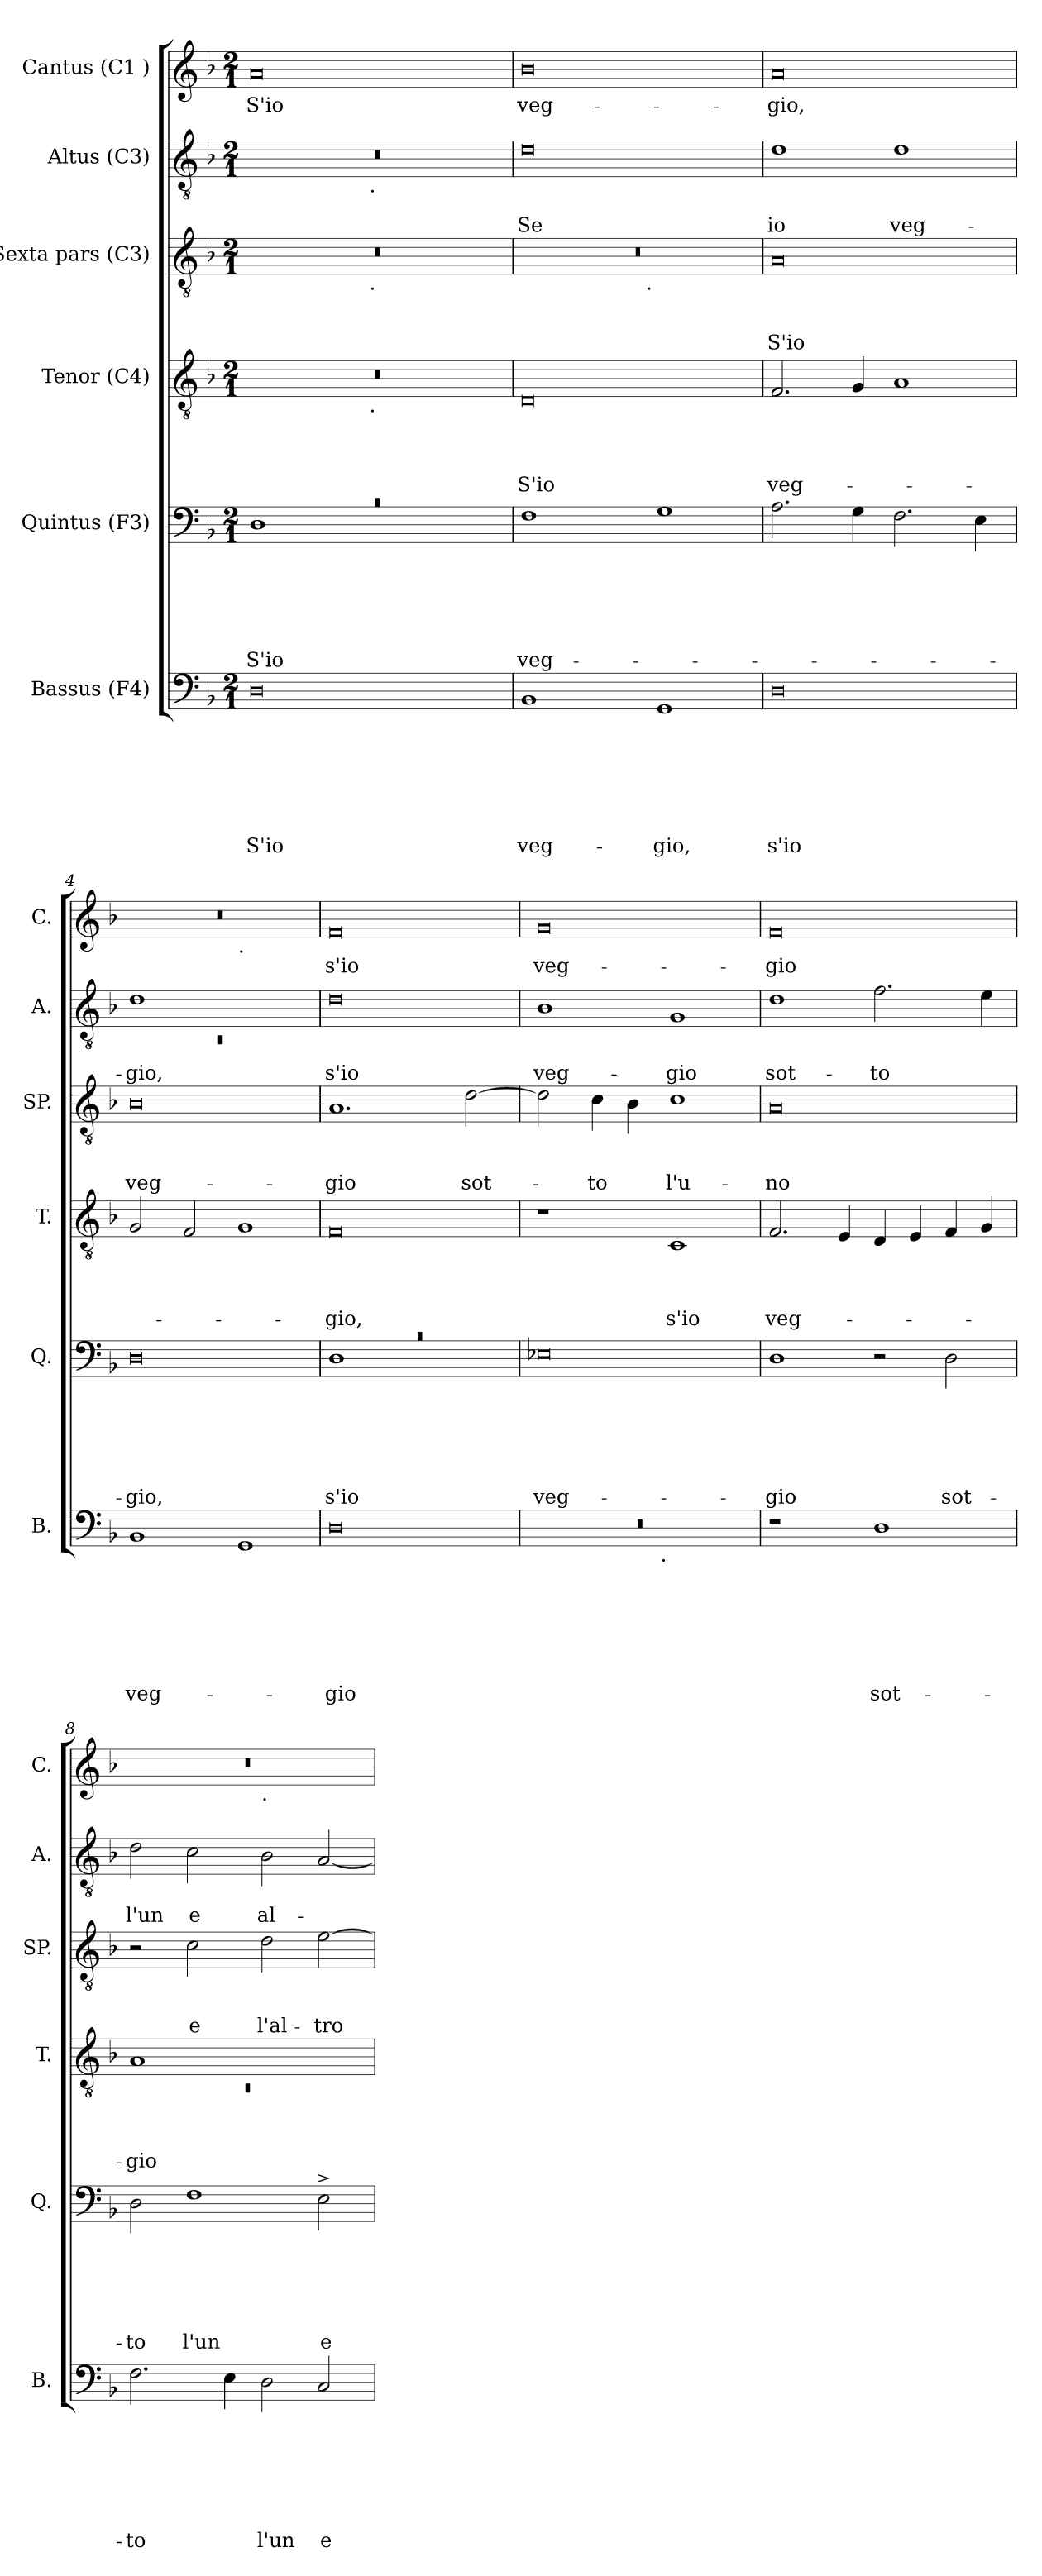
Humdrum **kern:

**kern	**text	**text	**text	**text	**text	**text	**text	**kern	**text	**text	**text	**text	**text	**text	**kern	**text	**text	**text	**text	**kern	**text	**text	**text	**kern	**text	**text	**kern	**text
*part6	*part6	*part6	*part6	*part6	*part6	*part6	*part6	*part5	*part5	*part5	*part5	*part5	*part5	*part5	*part4	*part4	*part4	*part4	*part4	*part3	*part3	*part3	*part3	*part2	*part2	*part2	*part1	*part1
*staff6	*staff6	*staff6	*staff6	*staff6	*staff6	*staff6	*staff6	*staff5	*staff5	*staff5	*staff5	*staff5	*staff5	*staff5	*staff4	*staff4	*staff4	*staff4	*staff4	*staff3	*staff3	*staff3	*staff3	*staff2	*staff2	*staff2	*staff1	*staff1
*I"Bassus (F4)	*	*	*	*	*	*	*	*I"Quintus (F3)	*	*	*	*	*	*	*I"Tenor (C4)	*	*	*	*	*I"Sexta pars (C3)	*	*	*	*I"Altus (C3)	*	*	*I"Cantus (C1 )	*
*I'B.	*	*	*	*	*	*	*	*I'Q.	*	*	*	*	*	*	*I'T.	*	*	*	*	*I'SP.	*	*	*	*I'A.	*	*	*I'C.	*
*clefF4	*	*	*	*	*	*	*	*clefF4	*	*	*	*	*	*	*clefGv2	*	*	*	*	*clefGv2	*	*	*	*clefGv2	*	*	*clefG2	*
*k[b-]	*	*	*	*	*	*	*	*k[b-]	*	*	*	*	*	*	*k[b-]	*	*	*	*	*k[b-]	*	*	*	*k[b-]	*	*	*k[b-]	*
*F:	*	*	*	*	*	*	*	*F:	*	*	*	*	*	*	*F:	*	*	*	*	*F:	*	*	*	*F:	*	*	*F:	*
*M2/1	*	*	*	*	*	*	*	*M2/1	*	*	*	*	*	*	*M2/1	*	*	*	*	*M2/1	*	*	*	*M2/1	*	*	*M2/1	*
=1	=1	=1	=1	=1	=1	=1	=1	=1	=1	=1	=1	=1	=1	=1	=1	=1	=1	=1	=1	=1	=1	=1	=1	=1	=1	=1	=1	=1
!	!	!	!	!	!	!	!LO:LY:b	!LO:N:vis=1	!	!	!	!	!	!LO:LY:b	!	!	!	!	!	!	!	!	!	!	!	!	!	!LO:LY:b
*	*	*	*	*	*	*	*	*^	*	*	*	*	*	*	*^	*	*	*	*	*^	*	*	*	*^	*	*	*	*
0D	.	.	.	.	.	.	S'io	0rc	1D	.	.	.	.	.	S'io	0r	1ryy	.	.	.	.	0r	1ryy	.	.	.	0r	1ryy	.	.	0a	S'io
.	.	.	.	.	.	.	.	.	1ryy	.	.	.	.	.	.	.	16.ryy	.	.	.	.	.	16.ryy	.	.	.	.	16.ryy	.	.	.	.
!	!	!	!	!	!	!	!	!	!	!	!	!	!	!	!	!	!	!	!	!	!	!	!	!	!	!	!	!LO:TX:b:t=.	!	!	!	!
!	!	!	!	!	!	!	!	!	!	!	!	!	!	!	!	!	!	!	!	!	!	!	!LO:TX:b:t=.	!	!	!	!	!	!	!	!	!
!	!	!	!	!	!	!	!	!	!	!	!	!	!	!	!	!	!LO:TX:b:t=.	!	!	!	!	!	!	!	!	!	!	!	!	!	!	!
.	.	.	.	.	.	.	.	.	.	.	.	.	.	.	.	.	2ryy	.	.	.	.	.	2ryy	.	.	.	.	2ryy	.	.	.	.
.	.	.	.	.	.	.	.	.	.	.	.	.	.	.	.	.	4ryy	.	.	.	.	.	4ryy	.	.	.	.	4ryy	.	.	.	.
.	.	.	.	.	.	.	.	.	.	.	.	.	.	.	.	.	8ryy	.	.	.	.	.	8ryy	.	.	.	.	8ryy	.	.	.	.
.	.	.	.	.	.	.	.	.	.	.	.	.	.	.	.	.	32ryy	.	.	.	.	.	32ryy	.	.	.	.	32ryy	.	.	.	.
=2	=2	=2	=2	=2	=2	=2	=2	=2	=2	=2	=2	=2	=2	=2	=2	=2	=2	=2	=2	=2	=2	=2	=2	=2	=2	=2	=2	=2	=2	=2	=2	=2
!	!	!	!	!	!	!	!LO:LY:b	!	!	!	!	!	!	!	!LO:LY:b	!	!	!	!	!	!LO:LY:b	!	!	!	!	!	!	!	!	!LO:LY:b:rj	!	!LO:LY:b
*	*	*	*	*	*	*	*	*v	*v	*	*	*	*	*	*	*	*	*	*	*	*	*	*	*	*	*	*v	*v	*	*	*	*
*	*	*	*	*	*	*	*	*	*	*	*	*	*	*	*v	*v	*	*	*	*	*	*	*	*	*	*	*	*	*	*
1BB-	.	.	.	.	.	.	veg-	1F	.	.	.	.	.	veg-	0D	.	.	.	S'io	0r	2ryy	.	.	.	0d	.	Se	0b-	veg-
.	.	.	.	.	.	.	.	.	.	.	.	.	.	.	.	.	.	.	.	.	4...ryy	.	.	.	.	.	.	.	.
!	!	!	!	!	!	!	!	!	!	!	!	!	!	!	!	!	!	!	!	!	!LO:TX:b:t=.	!	!	!	!	!	!	!	!
.	.	.	.	.	.	.	.	.	.	.	.	.	.	.	.	.	.	.	.	.	1ryy	.	.	.	.	.	.	.	.
!	!	!	!	!	!	!	!LO:LY:b	!	!	!	!	!	!	!	!	!	!	!	!	!	!	!	!	!	!	!	!	!	!
1GG	.	.	.	.	.	.	-gio,	1G	.	.	.	.	.	.	.	.	.	.	.	.	.	.	.	.	.	.	.	.	.
.	.	.	.	.	.	.	.	.	.	.	.	.	.	.	.	.	.	.	.	.	32ryy	.	.	.	.	.	.	.	.
=3	=3	=3	=3	=3	=3	=3	=3	=3	=3	=3	=3	=3	=3	=3	=3	=3	=3	=3	=3	=3	=3	=3	=3	=3	=3	=3	=3	=3	=3
!	!	!	!	!	!	!	!LO:LY:b:rj	!	!	!	!	!	!	!	!	!	!	!	!LO:LY:b	!	!	!	!	!LO:LY:b	!	!	!LO:LY:b	!	!LO:LY:b
*	*	*	*	*	*	*	*	*	*	*	*	*	*	*	*	*	*	*	*	*v	*v	*	*	*	*	*	*	*	*
0D	.	.	.	.	.	.	s'io	2.A\	.	.	.	.	.	.	2.F/	.	.	.	veg-	0A	.	.	S'io	1d	.	io	0a	-gio,
.	.	.	.	.	.	.	.	4G\	.	.	.	.	.	.	4G/	.	.	.	.	.	.	.	.	.	.	.	.	.
!	!	!	!	!	!	!	!	!	!	!	!	!	!	!	!	!	!	!	!	!	!	!	!	!	!	!LO:LY:b	!	!
.	.	.	.	.	.	.	.	2.F\	.	.	.	.	.	.	1A	.	.	.	.	.	.	.	.	1d	.	veg-	.	.
.	.	.	.	.	.	.	.	4E\	.	.	.	.	.	.	.	.	.	.	.	.	.	.	.	.	.	.	.	.
=4	=4	=4	=4	=4	=4	=4	=4	=4	=4	=4	=4	=4	=4	=4	=4	=4	=4	=4	=4	=4	=4	=4	=4	=4	=4	=4	=4	=4
*	*	*	*	*	*	*	*	*	*	*	*	*	*	*	*	*	*	*	*	*	*	*	*	*^	*	*	*	*
!	!	!	!	!	!	!	!LO:LY:b	!	!	!	!	!	!	!LO:LY:b	!	!	!	!	!	!	!	!	!LO:LY:b	!	!LO:N:vis=1	!	!LO:LY:b	!	!
*	*	*	*	*	*	*	*	*	*	*	*	*	*	*	*	*	*	*	*	*	*	*	*	*	*	*	*	*^	*
1BB-	.	.	.	.	.	.	veg-	0D	.	.	.	.	.	-gio,	2G/	.	.	.	.	0B-	.	.	veg-	1d	0rC	.	-gio,	0r	1ryy	.
.	.	.	.	.	.	.	.	.	.	.	.	.	.	.	2F/	.	.	.	.	.	.	.	.	.	.	.	.	.	.	.
!	!	!	!	!	!	!	!	!	!	!	!	!	!	!	!	!	!	!	!	!	!	!	!	!	!	!	!	!	!LO:TX:b:t=.	!
1GG	.	.	.	.	.	.	.	.	.	.	.	.	.	.	1G	.	.	.	.	.	.	.	.	1ryy	.	.	.	.	1ryy	.
*	*	*	*	*	*	*	*	*	*	*	*	*	*	*	*	*	*	*	*	*	*	*	*	*v	*v	*	*	*	*	*
=5	=5	=5	=5	=5	=5	=5	=5	=5	=5	=5	=5	=5	=5	=5	=5	=5	=5	=5	=5	=5	=5	=5	=5	=5	=5	=5	=5	=5	=5
!	!	!	!	!	!	!	!LO:LY:b:rj	!LO:N:vis=1	!	!	!	!	!	!LO:LY:b	!	!	!	!	!LO:LY:b	!	!	!	!LO:LY:b	!	!	!LO:LY:b:rj	!	!	!LO:LY:b:rj
*	*	*	*	*	*	*	*	*^	*	*	*	*	*	*	*	*	*	*	*	*	*	*	*	*	*	*	*v	*v	*
0D	.	.	.	.	.	.	-gio	0rc	1D	.	.	.	.	.	s'io	0F	.	.	.	-gio,	1.A	.	.	-gio	0d	.	s'io	0f	s'io
.	.	.	.	.	.	.	.	.	1ryy	.	.	.	.	.	.	.	.	.	.	.	.	.	.	.	.	.	.	.	.
!	!	!	!	!	!	!	!	!	!	!	!	!	!	!	!	!	!	!	!	!	!	!	!	!LO:LY:b	!	!	!	!	!
.	.	.	.	.	.	.	.	.	.	.	.	.	.	.	.	.	.	.	.	.	[>2d\	.	.	sot-	.	.	.	.	.
*	*	*	*	*	*	*	*	*v	*v	*	*	*	*	*	*	*	*	*	*	*	*	*	*	*	*	*	*	*	*
=6	=6	=6	=6	=6	=6	=6	=6	=6	=6	=6	=6	=6	=6	=6	=6	=6	=6	=6	=6	=6	=6	=6	=6	=6	=6	=6	=6	=6
!	!	!	!	!	!	!	!	!	!	!	!	!	!	!LO:LY:b	!	!	!	!	!	!	!	!	!	!	!	!LO:LY:b	!	!LO:LY:b
*^	*	*	*	*	*	*	*	*	*	*	*	*	*	*	*	*	*	*	*	*	*	*	*	*	*	*	*	*
0r	2ryy	.	.	.	.	.	.	.	0E-X	.	.	.	.	.	veg-	1r	.	.	.	.	2d\]	.	.	.	1B-	.	veg-	0g	veg-
!	!	!	!	!	!	!	!	!	!	!	!	!	!	!	!	!	!	!	!	!	!	!	!	!LO:LY:b	!	!	!	!	!
.	4...ryy	.	.	.	.	.	.	.	.	.	.	.	.	.	.	.	.	.	.	.	4c\	.	.	-to	.	.	.	.	.
.	.	.	.	.	.	.	.	.	.	.	.	.	.	.	.	.	.	.	.	.	4B-\	.	.	.	.	.	.	.	.
!	!LO:TX:b:t=.	!	!	!	!	!	!	!	!	!	!	!	!	!	!	!	!	!	!	!	!	!	!	!	!	!	!	!	!
.	1ryy	.	.	.	.	.	.	.	.	.	.	.	.	.	.	.	.	.	.	.	.	.	.	.	.	.	.	.	.
!	!	!	!	!	!	!	!	!	!	!	!	!	!	!	!	!	!	!	!	!LO:LY:b	!	!	!	!LO:LY:b	!	!	!LO:LY:b	!	!
.	.	.	.	.	.	.	.	.	.	.	.	.	.	.	.	1C	.	.	.	s'io	1c	.	.	l'u-	1G	.	-gio	.	.
.	32ryy	.	.	.	.	.	.	.	.	.	.	.	.	.	.	.	.	.	.	.	.	.	.	.	.	.	.	.	.
!!LO:LB:g=z
=7	=7	=7	=7	=7	=7	=7	=7	=7	=7	=7	=7	=7	=7	=7	=7	=7	=7	=7	=7	=7	=7	=7	=7	=7	=7	=7	=7	=7	=7
!	!	!	!	!	!	!	!	!	!	!	!	!	!	!	!LO:LY:b	!	!	!	!	!LO:LY:b	!	!	!	!LO:LY:b:rj	!	!	!LO:LY:b	!	!LO:LY:b:rj
*v	*v	*	*	*	*	*	*	*	*	*	*	*	*	*	*	*	*	*	*	*	*	*	*	*	*	*	*	*	*
1r	.	.	.	.	.	.	.	1D	.	.	.	.	.	-gio	2.F/	.	.	.	veg-	0A	.	.	-no	1d	.	sot-	0f	-gio
.	.	.	.	.	.	.	.	.	.	.	.	.	.	.	4E/	.	.	.	.	.	.	.	.	.	.	.	.	.
!	!	!	!	!	!	!	!LO:LY:b	!	!	!	!	!	!	!	!	!	!	!	!	!	!	!	!	!	!	!LO:LY:b	!	!
1D	.	.	.	.	.	.	sot-	2r	.	.	.	.	.	.	4D/	.	.	.	.	.	.	.	.	2.f\	.	-to	.	.
.	.	.	.	.	.	.	.	.	.	.	.	.	.	.	4E/	.	.	.	.	.	.	.	.	.	.	.	.	.
!	!	!	!	!	!	!	!	!	!	!	!	!	!	!LO:LY:b	!	!	!	!	!	!	!	!	!	!	!	!	!	!
.	.	.	.	.	.	.	.	2D\	.	.	.	.	.	sot-	4F/	.	.	.	.	.	.	.	.	.	.	.	.	.
.	.	.	.	.	.	.	.	.	.	.	.	.	.	.	4G/	.	.	.	.	.	.	.	.	4e\	.	.	.	.
=8	=8	=8	=8	=8	=8	=8	=8	=8	=8	=8	=8	=8	=8	=8	=8	=8	=8	=8	=8	=8	=8	=8	=8	=8	=8	=8	=8	=8
*	*	*	*	*	*	*	*	*	*	*	*	*	*	*	*^	*	*	*	*	*	*	*	*	*	*	*	*	*
!	!	!	!	!	!	!	!LO:LY:b	!	!	!	!	!	!	!LO:LY:b	!	!LO:N:vis=1	!	!	!	!LO:LY:b	!	!	!	!	!	!	!LO:LY:b	!	!
*	*	*	*	*	*	*	*	*	*	*	*	*	*	*	*	*	*	*	*	*	*	*	*	*	*	*	*	*^	*
2.F\	.	.	.	.	.	.	-to	2D\	.	.	.	.	.	-to	1A	0rC	.	.	.	-gio	2r	.	.	.	2d\	.	l'un	0r	1ryy	.
!	!	!	!	!	!	!	!	!	!	!	!	!	!	!LO:LY:b	!	!	!	!	!	!	!	!	!	!LO:LY:b	!	!	!LO:LY:b	!	!	!
.	.	.	.	.	.	.	.	1F	.	.	.	.	.	l'un	.	.	.	.	.	.	2c\	.	.	e	2c\	.	e	.	.	.
4E\	.	.	.	.	.	.	.	.	.	.	.	.	.	.	.	.	.	.	.	.	.	.	.	.	.	.	.	.	.	.
!	!	!	!	!	!	!	!	!	!	!	!	!	!	!	!	!	!	!	!	!	!	!	!	!	!	!	!	!	!LO:TX:b:t=.	!
!	!	!	!	!	!	!	!LO:LY:b	!	!	!	!	!	!	!	!	!	!	!	!	!	!	!	!	!LO:LY:b	!	!	!LO:LY:b	!	!	!
2D\	.	.	.	.	.	.	l'un	.	.	.	.	.	.	.	1ryy	.	.	.	.	.	2d\	.	.	l'al-	2B-\	.	al-	.	1ryy	.
!	!	!	!	!	!	!	!LO:LY:b	!	!	!	!	!	!	!LO:LY:b	!	!	!	!	!	!	!	!	!	!LO:LY:b	!	!	!	!	!	!
2C/	.	.	.	.	.	.	e	2E^>\	.	.	.	.	.	e	.	.	.	.	.	.	[>2e\	.	.	-tro	[<2A/	.	.	.	.	.
*	*	*	*	*	*	*	*	*	*	*	*	*	*	*	*v	*v	*	*	*	*	*	*	*	*	*	*	*	*v	*v	*
=	=	=	=	=	=	=	=	=	=	=	=	=	=	=	=	=	=	=	=	=	=	=	=	=	=	=	=	=
*-	*-	*-	*-	*-	*-	*-	*-	*-	*-	*-	*-	*-	*-	*-	*-	*-	*-	*-	*-	*-	*-	*-	*-	*-	*-	*-	*-	*-
